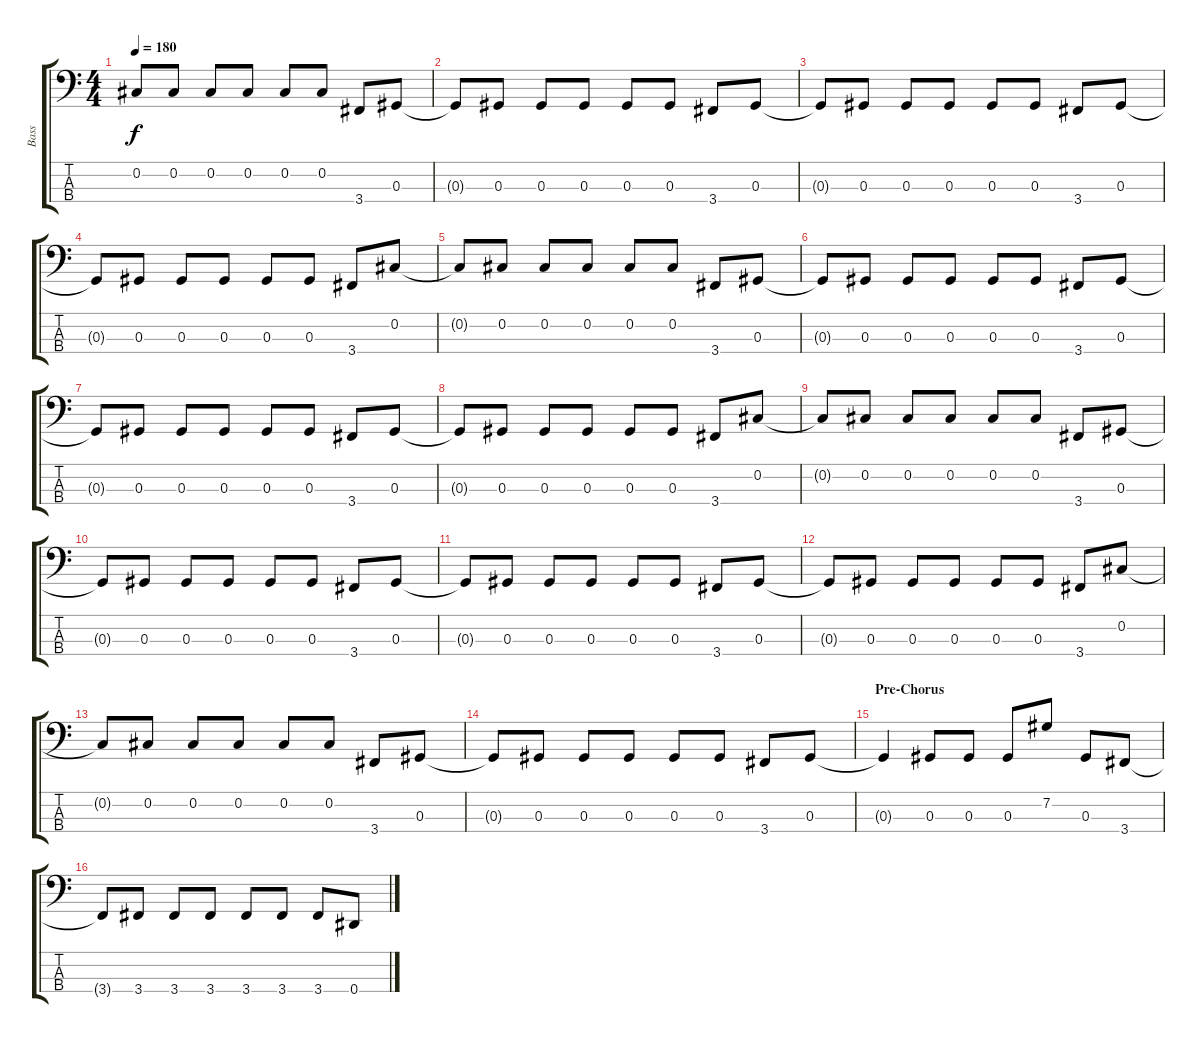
\track ("Bass" "Bass") {instrument electricbassfinger}
\staff {score tabs}
\tuning (Gb2 Db2 Ab1 Eb1) {hide}
\ts (4 4)
\tempo 180
\clef f4
\ks c
0.2{t}.8{dy f} 0.2.8 0.2.8 0.2.8 0.2.8 0.2.8 3.4.8 0.3.8 |
0.3{t}.8 0.3.8 0.3.8 0.3.8 0.3.8 0.3.8 3.4.8 0.3.8 |
0.3{t}.8 0.3.8 0.3.8 0.3.8 0.3.8 0.3.8 3.4.8 0.3.8 |
0.3{t}.8 0.3.8 0.3.8 0.3.8 0.3.8 0.3.8 3.4.8 0.2.8 |
0.2{t}.8 0.2.8 0.2.8 0.2.8 0.2.8 0.2.8 3.4.8 0.3.8 |
0.3{t}.8 0.3.8 0.3.8 0.3.8 0.3.8 0.3.8 3.4.8 0.3.8 |
0.3{t}.8 0.3.8 0.3.8 0.3.8 0.3.8 0.3.8 3.4.8 0.3.8 |
0.3{t}.8 0.3.8 0.3.8 0.3.8 0.3.8 0.3.8 3.4.8 0.2.8 |
0.2{t}.8 0.2.8 0.2.8 0.2.8 0.2.8 0.2.8 3.4.8 0.3.8 |
0.3{t}.8 0.3.8 0.3.8 0.3.8 0.3.8 0.3.8 3.4.8 0.3.8 |
0.3{t}.8 0.3.8 0.3.8 0.3.8 0.3.8 0.3.8 3.4.8 0.3.8 |
0.3{t}.8 0.3.8 0.3.8 0.3.8 0.3.8 0.3.8 3.4.8 0.2.8 |
0.2{t}.8 0.2.8 0.2.8 0.2.8 0.2.8 0.2.8 3.4.8 0.3.8 |
0.3{t}.8 0.3.8 0.3.8 0.3.8 0.3.8 0.3.8 3.4.8 0.3.8 |
\section ("" "Pre-Chorus")
0.3{t}.4 0.3.8 0.3.8 0.3.8 7.2.8 0.3.8 3.4.8 |
3.4{t}.8 3.4.8 3.4.8 3.4.8 3.4.8 3.4.8 3.4.8 0.4.8
